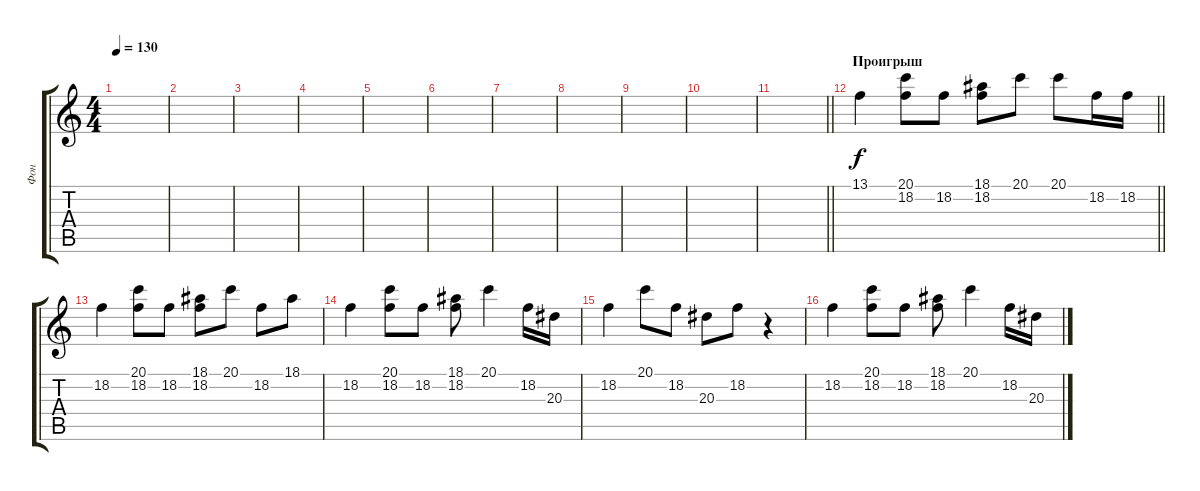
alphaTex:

\track ("Фон" "Фон") {instrument tremolostrings}
\staff {score tabs}
\tuning (E4 B3 G3 D3 A2 E2) {hide}
\ts (4 4)
\tempo 130
\clef g2
\ks c
|
|
|
|
|
|
|
|
|
|
\barLineRight lightlight
|
\section ("" "Проигрыш")
\barLineRight lightlight
13.1.4 (20.1 18.2).8 18.2.8 (18.1 18.2).8 20.1.8 20.1.8 18.2.16 18.2.16 |
\section ("" "")
18.2.4 (20.1 18.2).8 18.2.8 (18.1 18.2).8 20.1.8 18.2.8 18.1.8 |
18.2.4 (20.1 18.2).8 18.2.8 (18.1 18.2).8 20.1.4 18.2.16 20.3.16 |
18.2.4 20.1.8 18.2.8 20.3.8 18.2.8 r.4 |
18.2.4 (20.1 18.2).8 18.2.8 (18.1 18.2).8 20.1.4 18.2.16 20.3.16
